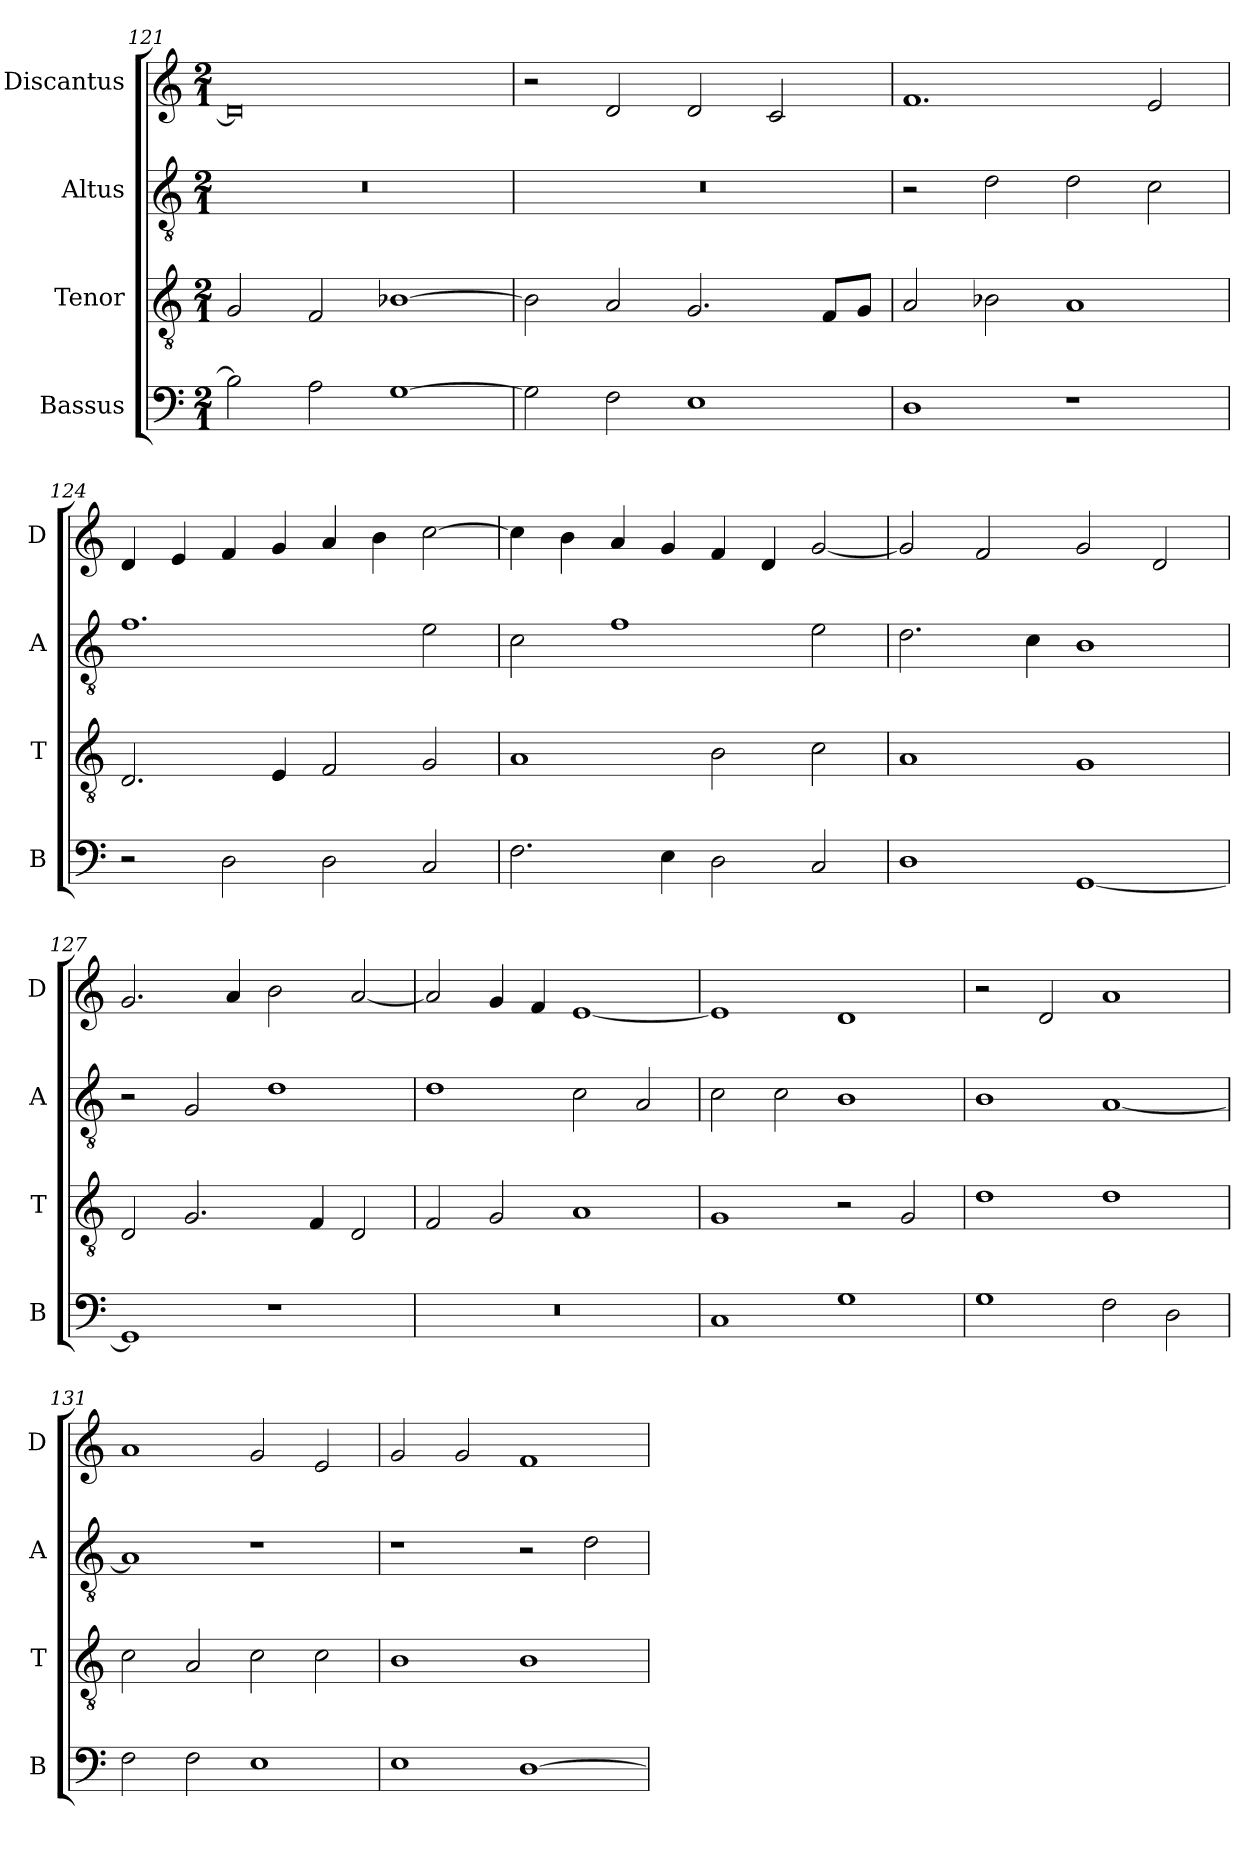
**kern	**kern	**kern	**kern
*part4	*part3	*part2	*part1
*staff4	*staff3	*staff2	*staff1
*I"Bassus	*I"Tenor	*I"Altus	*I"Discantus
*I'B	*I'T	*I'A	*I'D
*clefF4	*clefGv2	*clefGv2	*clefG2
*k[]	*k[]	*k[]	*k[]
*M2/1	*M2/1	*M2/1	*M2/1
=121	=121	=121	=121
2B-\]	2G/	0r	0d]
2A\	2F/	.	.
[1G	[1B-X	.	.
=122	=122	=122	=122
2G\]	2B-\]	0r	2r
2F\	2A/	.	2d/
1E	2.G/	.	2d/
.	.	.	2c/
.	8F/L	.	.
.	8G/J	.	.
=123	=123	=123	=123
1D	2A/	2r	1.f
.	2B-X\	2d\	.
1r	1A	2d\	.
.	.	2c\	2e/
=124	=124	=124	=124
2r	2.D/	1.f	4d/
.	.	.	4e/
2D\	.	.	4f/
.	4E/	.	4g/
2D\	2F/	.	4a/
.	.	.	4b\
2C/	2G/	2e\	[2cc\
=125	=125	=125	=125
2.F\	1A	2c\	4cc\]
.	.	.	4b\
.	.	1f	4a/
4E\	.	.	4g/
2D\	2B\	.	4f/
.	.	.	4d/
2C/	2c\	2e\	[2g/
=126	=126	=126	=126
1D	1A	2.d\	2g/]
.	.	.	2f/
.	.	4c\	.
[1GG	1G	1B	2g/
.	.	.	2d/
=127	=127	=127	=127
1GG]	2D/	2r	2.g/
.	2.G/	2G/	.
.	.	.	4a/
1r	.	1d	2b\
.	4F/	.	.
.	2D/	.	[2a/
=128	=128	=128	=128
0r	2F/	1d	2a/]
.	2G/	.	4g/
.	.	.	4f/
.	1A	2c\	[1e
.	.	2A/	.
=129	=129	=129	=129
1C	1G	2c\	1e]
.	.	2c\	.
1G	2r	1B	1d
.	2G/	.	.
=130	=130	=130	=130
1G	1d	1B	2r
.	.	.	2d/
2F\	1d	[1A	1a
2D\	.	.	.
=131	=131	=131	=131
2F\	2c\	1A]	1a
2F\	2A/	.	.
1E	2c\	1r	2g/
.	2c\	.	2e/
=132	=132	=132	=132
1E	1B	1r	2g/
.	.	.	2g/
[1D	1B	2r	1f
.	.	2d\	.
=	=	=	=
*-	*-	*-	*-
